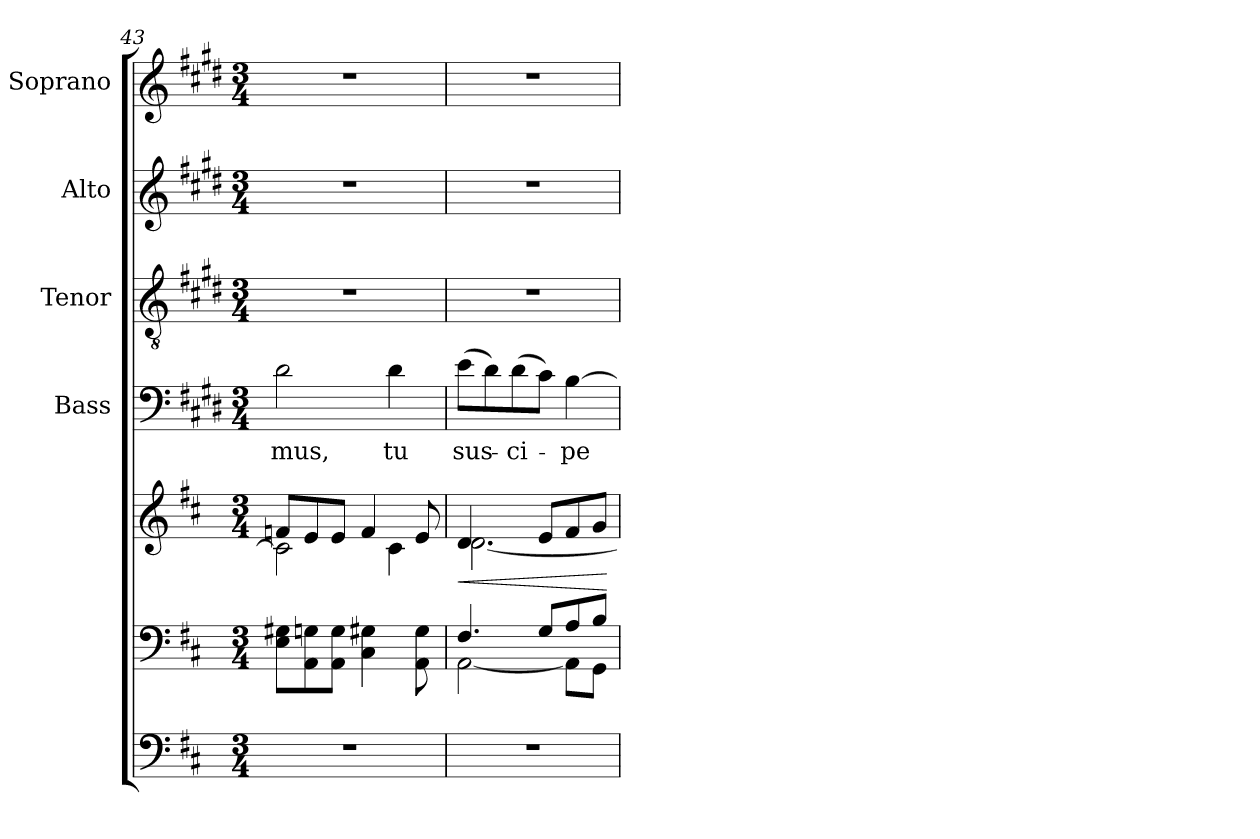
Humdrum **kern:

**kern	**kern	**kern	**dynam	**kern	**text	**kern	**kern	**kern
*part6	*part5	*part5	*part5	*part4	*part4	*part3	*part2	*part1
*staff7	*staff6	*staff5	*staff5/6	*staff4	*staff4	*staff3	*staff2	*staff1
*	*	*	*	*I"Bass	*	*I"Tenor	*I"Alto	*I"Soprano
*	*	*	*	*I'B	*	*I'T	*I'A	*I'S
*clefF4	*clefF4	*clefG2	*	*clefF4	*	*clefGv2	*clefG2	*clefG2
*	*	*	*	*ITrd1c2	*	*ITrd1c2	*ITrd1c2	*ITrd1c2
*k[f#c#]	*k[f#c#]	*k[f#c#]	*	*k[f#c#]	*	*k[f#c#]	*k[f#c#]	*k[f#c#]
*D:	*D:	*D:	*	*D:	*	*D:	*D:	*D:
*M3/4	*M3/4	*M3/4	*	*M3/4	*	*M3/4	*M3/4	*M3/4
=43	=43	=43	=43	=43	=43	=43	=43	=43
*	*	*^	*	*	*	*	*	*
2.r	8E\ 8G#X\L	8fn/L	2c#\]	.	2c#\	-mus,	2.r	2.r	2.r
.	8AA\ 8Gn\	8e/	.	.	.	.	.	.	.
.	8AA\ 8G\J	8e/J	.	.	.	.	.	.	.
.	4C#\ 4G#X\	4f/	.	.	.	.	.	.	.
.	.	.	4c#\	.	4c#\	tu	.	.	.
.	8AA\ 8G#\	8e/	.	.	.	.	.	.	.
=44	=44	=44	=44	=44	=44	=44	=44	=44	=44
*	*^	*	*	*	*	*	*	*	*
!	!	!	!	!	!LO:HP:b	!	!	!	!	!
2.r	4.F#/	[<2AA\	4.d/	[<2.d\	<	(8d\L	sus-	2.r	2.r	2.r
.	.	.	.	.	.	8c#\)	.	.	.	.
.	.	.	.	.	.	(8c#\	-ci-	.	.	.
.	8G/L	.	8e/L	.	.	8B\J)	.	.	.	.
.	8A/	8AA\L]	8f#/	.	.	[4A\	-pe	.	.	.
.	8B/J	8GG\J	8g/J	.	.	.	.	.	.	.
*	*v	*v	*	*	*	*	*	*	*	*
*	*	*v	*v	*	*	*	*	*	*
.	.	.	[	.	.	.	.	.
=	=	=	=	=	=	=	=	=
*-	*-	*-	*-	*-	*-	*-	*-	*-
